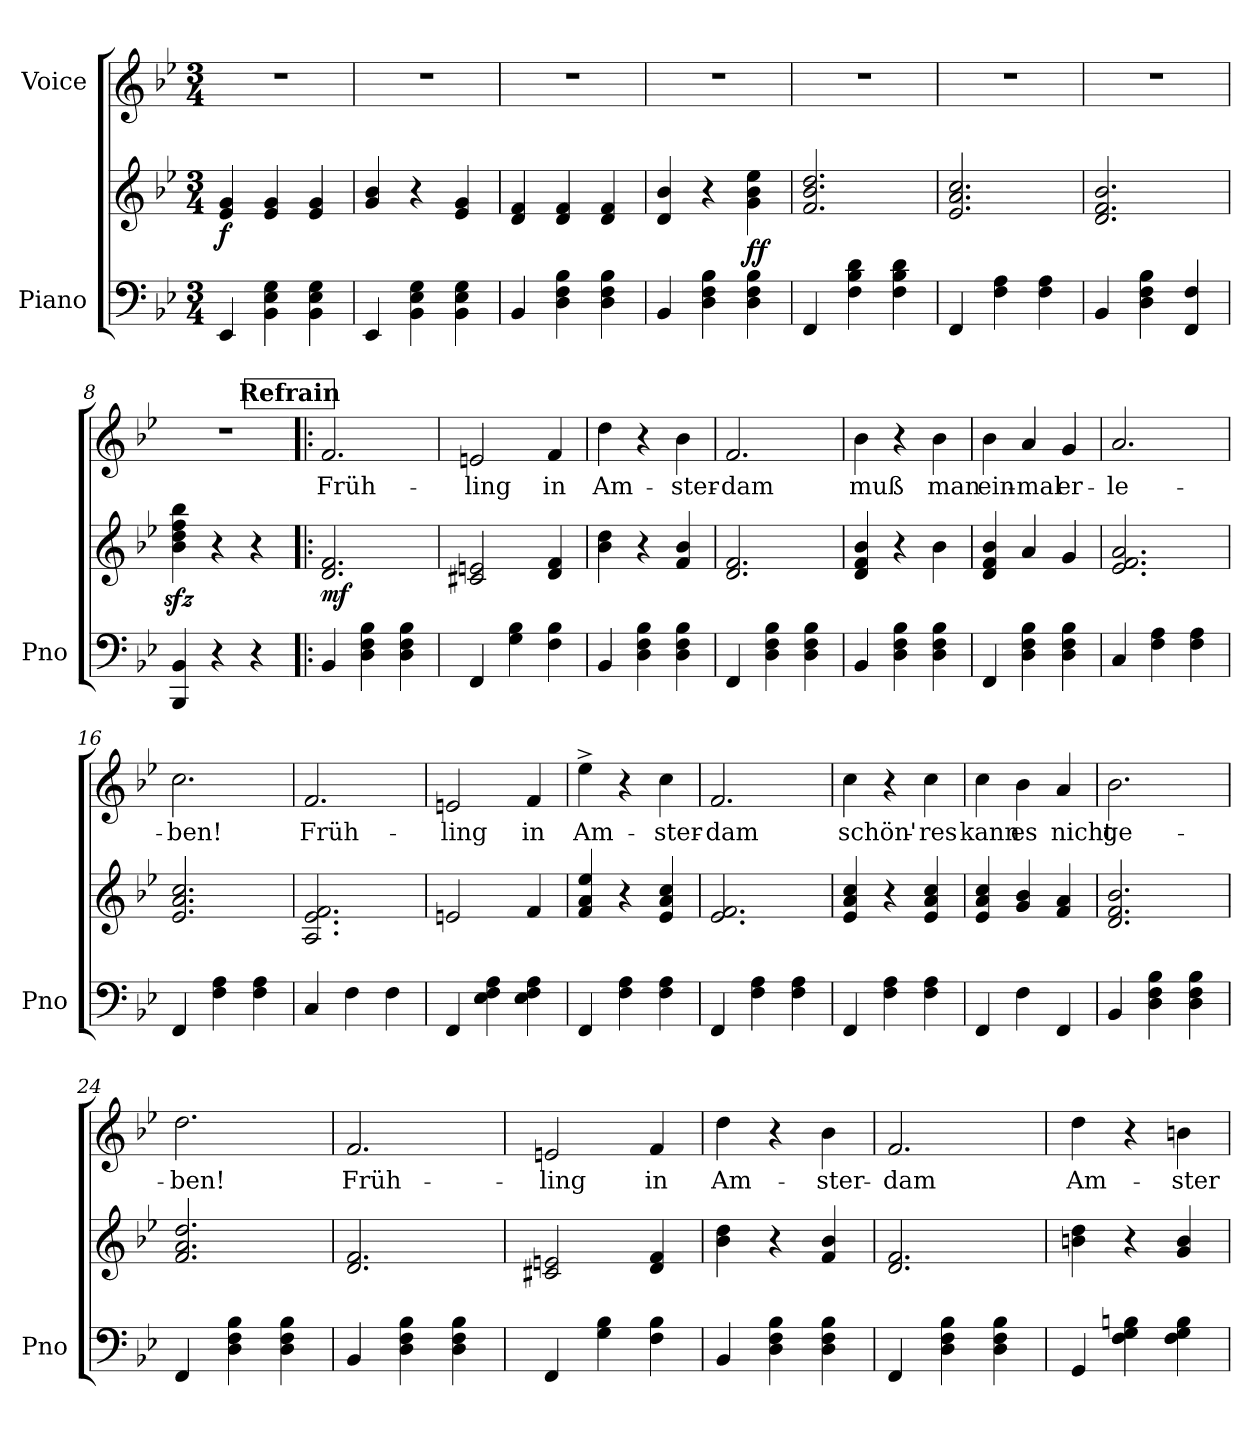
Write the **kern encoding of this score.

**kern	**kern	**dynam	**kern	**text
*part2	*part2	*part2	*part1	*part1
*staff3	*staff2	*staff2/3	*staff1	*staff1
*I"Piano	*	*	*I"Voice	*
*I'Pno	*	*	*	*
*clefF4	*clefG2	*	*clefG2	*
*k[b-e-]	*k[b-e-]	*	*k[b-e-]	*
*M3/4	*M3/4	*	*M3/4	*
=1	=1	=1	=1	=1
!	!	!LO:DY:b	!	!
4EE-/	4e-/ 4g/	f	2.r	.
4BB-\ 4E-\ 4G\	4e-/ 4g/	.	.	.
4BB-\ 4E-\ 4G\	4e-/ 4g/	.	.	.
=2	=2	=2	=2	=2
4EE-/	4g/ 4b-/	.	2.r	.
4BB-\ 4E-\ 4G\	4r	.	.	.
4BB-\ 4E-\ 4G\	4e-/ 4g/	.	.	.
=3	=3	=3	=3	=3
4BB-/	4d/ 4f/	.	2.r	.
4D\ 4F\ 4B-\	4d/ 4f/	.	.	.
4D\ 4F\ 4B-\	4d/ 4f/	.	.	.
=4	=4	=4	=4	=4
4BB-/	4d/ 4b-/	.	2.r	.
4D\ 4F\ 4B-\	4r	.	.	.
!	!	!LO:DY:b	!	!
4D\ 4F\ 4B-\	4g\ 4b-\ 4ee-\	ff	.	.
=5	=5	=5	=5	=5
4FF/	2.f/ 2.b-/ 2.dd/	.	2.r	.
4F\ 4B-\ 4d\	.	.	.	.
4F\ 4B-\ 4d\	.	.	.	.
=6	=6	=6	=6	=6
4FF/	2.e-/ 2.a/ 2.cc/	.	2.r	.
4F\ 4A\	.	.	.	.
4F\ 4A\	.	.	.	.
=7	=7	=7	=7	=7
4BB-/	2.d/ 2.f/ 2.b-/	.	2.r	.
4D\ 4F\ 4B-\	.	.	.	.
4FF/ 4F/	.	.	.	.
=8	=8	=8	=8	=8
4BBB-/ 4BB-/	4b-\zz< 4dd\zz< 4ff\zz< 4bb-\zz<	.	2.r	.
4r	4r	.	.	.
4r	4r	.	.	.
!!LO:REH:place=s1:a:B:fs=14:t=Refrain
=9!|:	=9!|:	=9!|:	=9!|:	=9!|:
!	!	!LO:DY:b	!	!LO:LY:b
4BB-/	2.d/ 2.f/	mf	2.f/	Früh-
4D\ 4F\ 4B-\	.	.	.	.
4D\ 4F\ 4B-\	.	.	.	.
=10	=10	=10	=10	=10
!	!	!	!	!LO:LY:b
4FF/	2c#X/ 2en/	.	2en/	-ling
4G\ 4B-\	.	.	.	.
!	!	!	!	!LO:LY:b
4F\ 4B-\	4d/ 4f/	.	4f/	in
=11	=11	=11	=11	=11
!	!	!	!	!LO:LY:b
4BB-/	4b-\ 4dd\	.	4dd\	Am-
4D\ 4F\ 4B-\	4r	.	4r	.
!	!	!	!	!LO:LY:b
4D\ 4F\ 4B-\	4f/ 4b-/	.	4b-\	-ster-
=12	=12	=12	=12	=12
!	!	!	!	!LO:LY:b
4FF/	2.d/ 2.f/	.	2.f/	-dam
4D\ 4F\ 4B-\	.	.	.	.
4D\ 4F\ 4B-\	.	.	.	.
=13	=13	=13	=13	=13
!	!	!	!	!LO:LY:b
4BB-/	4d/ 4f/ 4b-/	.	4b-\	muß
4D\ 4F\ 4B-\	4r	.	4r	.
!	!	!	!	!LO:LY:b
4D\ 4F\ 4B-\	4b-\	.	4b-\	man
=14	=14	=14	=14	=14
!	!	!	!	!LO:LY:b
4FF/	4d/ 4f/ 4b-/	.	4b-\	ein-
!	!	!	!	!LO:LY:b
4D\ 4F\ 4B-\	4a/	.	4a/	-mal
!	!	!	!	!LO:LY:b
4D\ 4F\ 4B-\	4g/	.	4g/	er-
=15	=15	=15	=15	=15
!	!	!	!	!LO:LY:b
4C/	2.e-/ 2.f/ 2.a/	.	2.a/	-le-
4F\ 4A\	.	.	.	.
4F\ 4A\	.	.	.	.
=16	=16	=16	=16	=16
!	!	!	!	!LO:LY:b
4FF/	2.e-/ 2.a/ 2.cc/	.	2.cc\	-ben!
4F\ 4A\	.	.	.	.
4F\ 4A\	.	.	.	.
=17	=17	=17	=17	=17
!	!	!	!	!LO:LY:b
4C/	2.A/ 2.e-/ 2.f/	.	2.f/	Früh-
4F\	.	.	.	.
4F\	.	.	.	.
=18	=18	=18	=18	=18
!	!	!	!	!LO:LY:b
4FF/	2en/	.	2en/	-ling
4E-\ 4F\ 4A\	.	.	.	.
!	!	!	!	!LO:LY:b
4E-\ 4F\ 4A\	4f/	.	4f/	in
=19	=19	=19	=19	=19
!	!	!	!	!LO:LY:b
4FF/	4f/ 4a/ 4ee-/	.	4ee-^\	Am-
4F\ 4A\	4r	.	4r	.
!	!	!	!	!LO:LY:b
4F\ 4A\	4e-/ 4a/ 4cc/	.	4cc\	-ster-
=20	=20	=20	=20	=20
!	!	!	!	!LO:LY:b
4FF/	2.e-/ 2.f/	.	2.f/	-dam
4F\ 4A\	.	.	.	.
4F\ 4A\	.	.	.	.
=21	=21	=21	=21	=21
!	!	!	!	!LO:LY:b
4FF/	4e-/ 4a/ 4cc/	.	4cc\	schön'-
4F\ 4A\	4r	.	4r	.
!	!	!	!	!LO:LY:b
4F\ 4A\	4e-/ 4a/ 4cc/	.	4cc\	-res
=22	=22	=22	=22	=22
!	!	!	!	!LO:LY:b
4FF/	4e-/ 4a/ 4cc/	.	4cc\	kann
!	!	!	!	!LO:LY:b
4F\	4g/ 4b-/	.	4b-\	es
!	!	!	!	!LO:LY:b
4FF/	4f/ 4a/	.	4a/	nicht
=23	=23	=23	=23	=23
!	!	!	!	!LO:LY:b
4BB-/	2.d/ 2.f/ 2.b-/	.	2.b-\	ge-
4D\ 4F\ 4B-\	.	.	.	.
4D\ 4F\ 4B-\	.	.	.	.
=24	=24	=24	=24	=24
!	!	!	!	!LO:LY:b
4FF/	2.f/ 2.a/ 2.dd/	.	2.dd\	-ben!
4D\ 4F\ 4B-\	.	.	.	.
4D\ 4F\ 4B-\	.	.	.	.
=25	=25	=25	=25	=25
!	!	!	!	!LO:LY:b
4BB-/	2.d/ 2.f/	.	2.f/	Früh-
4D\ 4F\ 4B-\	.	.	.	.
4D\ 4F\ 4B-\	.	.	.	.
=26	=26	=26	=26	=26
!	!	!	!	!LO:LY:b
4FF/	2c#X/ 2en/	.	2en/	-ling
4G\ 4B-\	.	.	.	.
!	!	!	!	!LO:LY:b
4F\ 4B-\	4d/ 4f/	.	4f/	in
=27	=27	=27	=27	=27
!	!	!	!	!LO:LY:b
4BB-/	4b-\ 4dd\	.	4dd\	Am-
4D\ 4F\ 4B-\	4r	.	4r	.
!	!	!	!	!LO:LY:b
4D\ 4F\ 4B-\	4f/ 4b-/	.	4b-\	-ster-
=28	=28	=28	=28	=28
!	!	!	!	!LO:LY:b
4FF/	2.d/ 2.f/	.	2.f/	-dam
4D\ 4F\ 4B-\	.	.	.	.
4D\ 4F\ 4B-\	.	.	.	.
=29	=29	=29	=29	=29
!	!	!	!	!LO:LY:b
4GG/	4bn\ 4dd\	.	4dd\	Am-
4F\ 4G\ 4Bn\	4r	.	4r	.
!	!	!	!	!LO:LY:b
4F\ 4G\ 4B\	4g/ 4b/	.	4bn\	-ster-
=	=	=	=	=
*-	*-	*-	*-	*-
